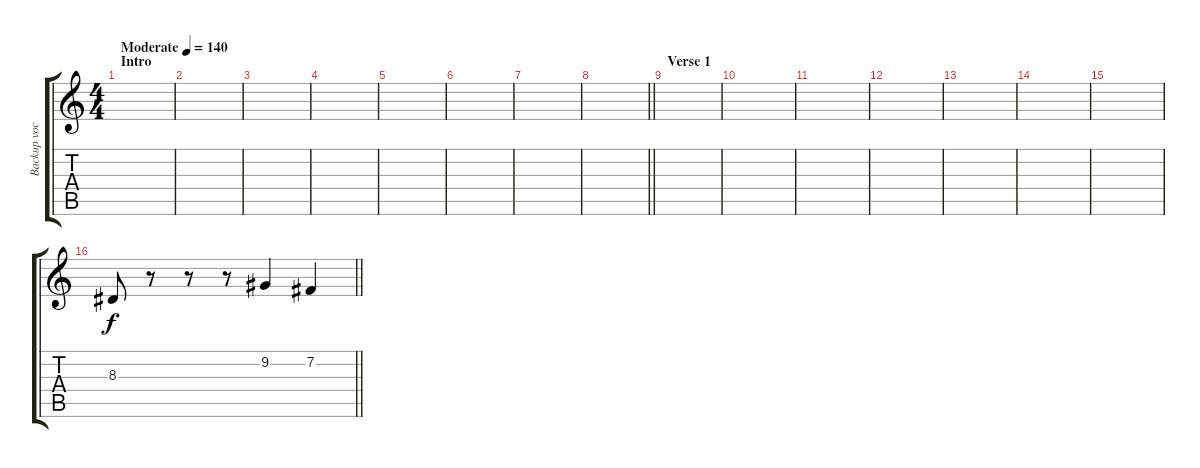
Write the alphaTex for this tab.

\track ("Backup vocals" "Backup voc") {instrument lead2sawtooth}
\staff {score tabs}
\tuning (E4 B3 G3 D3 A2 E2) {hide}
\ts (4 4)
\section ("" "Intro")
\tempo (140 "Moderate")
\clef g2
\ks c
|
|
|
|
|
|
|
\barLineRight lightlight
|
\section ("" "Verse 1")
|
|
|
|
|
|
|
\barLineRight lightlight
8.3.8 r.8 r.8 r.8 9.2.4 7.2.4
